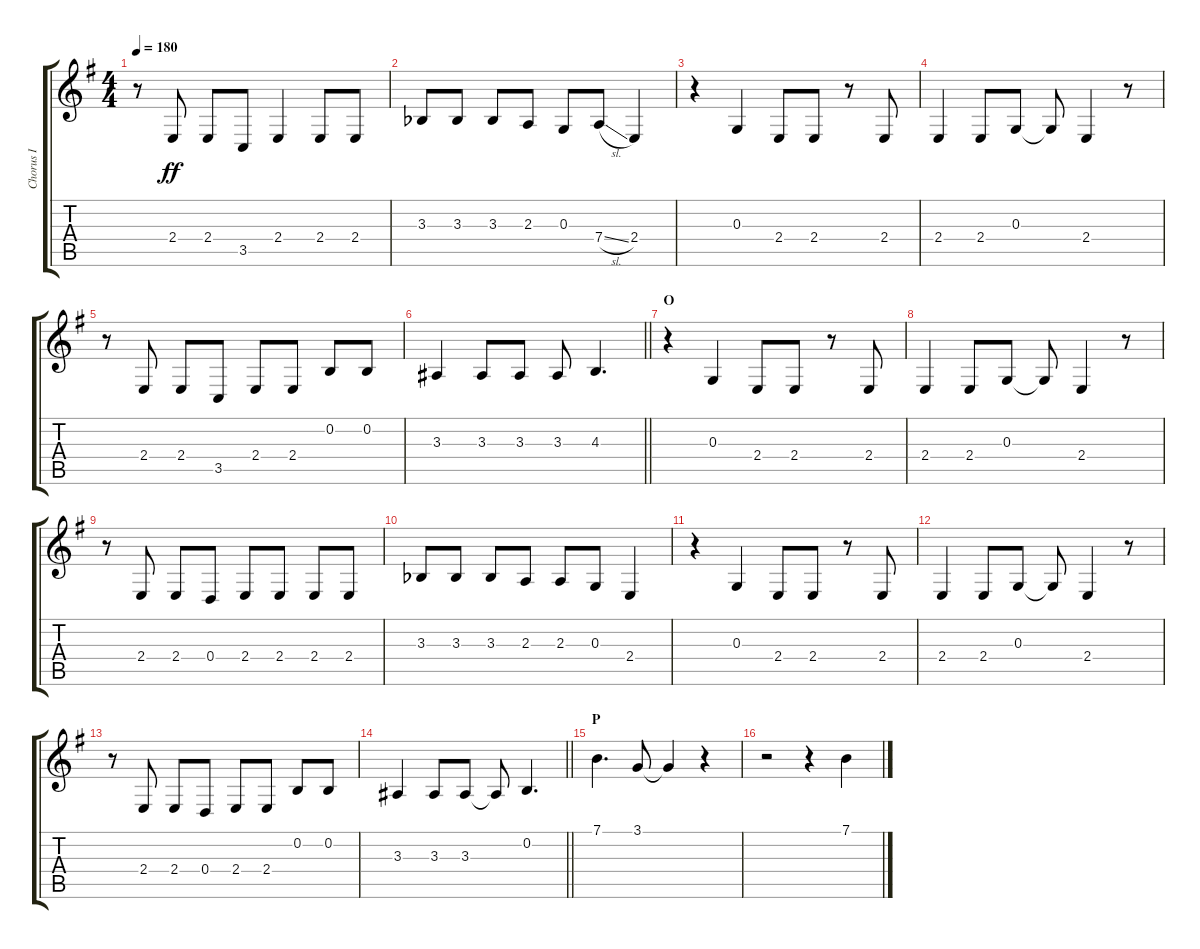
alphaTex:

\track ("Chorus I" "Chorus I") {instrument voiceoohs}
\staff {score tabs}
\tuning (E4 B3 G3 D3 A2 E2) {hide}
\ts (4 4)
\tempo 180
\clef g2
\ks g
r.8{dy ff} 2.4.8 2.4.8 3.5.8 2.4.4 2.4.8 2.4.8 |
3.3{acc b}.8 3.3{acc b}.8 3.3{acc b}.8 2.3.8 0.3.8 7.4{sl}.8 2.4.4 |
r.4 0.3.4 2.4.8 2.4.8 r.8 2.4.8 |
2.4.4 2.4.8 0.3.8 0.3{t}.8 2.4.4 r.8 |
r.8 2.4.8 2.4.8 3.5.8 2.4.8 2.4.8 0.2.8 0.2.8 |
\barLineRight lightlight
3.3.4 3.3.8 3.3.8 3.3.8 4.3.4{d} |
\section ("" "O")
r.4 0.3.4 2.4.8 2.4.8 r.8 2.4.8 |
2.4.4 2.4.8 0.3.8 0.3{t}.8 2.4.4 r.8 |
r.8 2.4.8 2.4.8 0.4.8 2.4.8 2.4.8 2.4.8 2.4.8 |
3.3{acc b}.8 3.3{acc b}.8 3.3{acc b}.8 2.3.8 2.3.8 0.3.8 2.4.4 |
r.4 0.3.4 2.4.8 2.4.8 r.8 2.4.8 |
2.4.4 2.4.8 0.3.8 0.3{t}.8 2.4.4 r.8 |
r.8 2.4.8 2.4.8 0.4.8 2.4.8 2.4.8 0.2.8 0.2.8 |
\barLineRight lightlight
3.3.4 3.3.8 3.3.8 3.3{t}.8 0.2.4{d} |
\section ("" "P")
7.1.4{d} 3.1.8 3.1{t}.4 r.4 |
r.2 r.4 7.1.4
